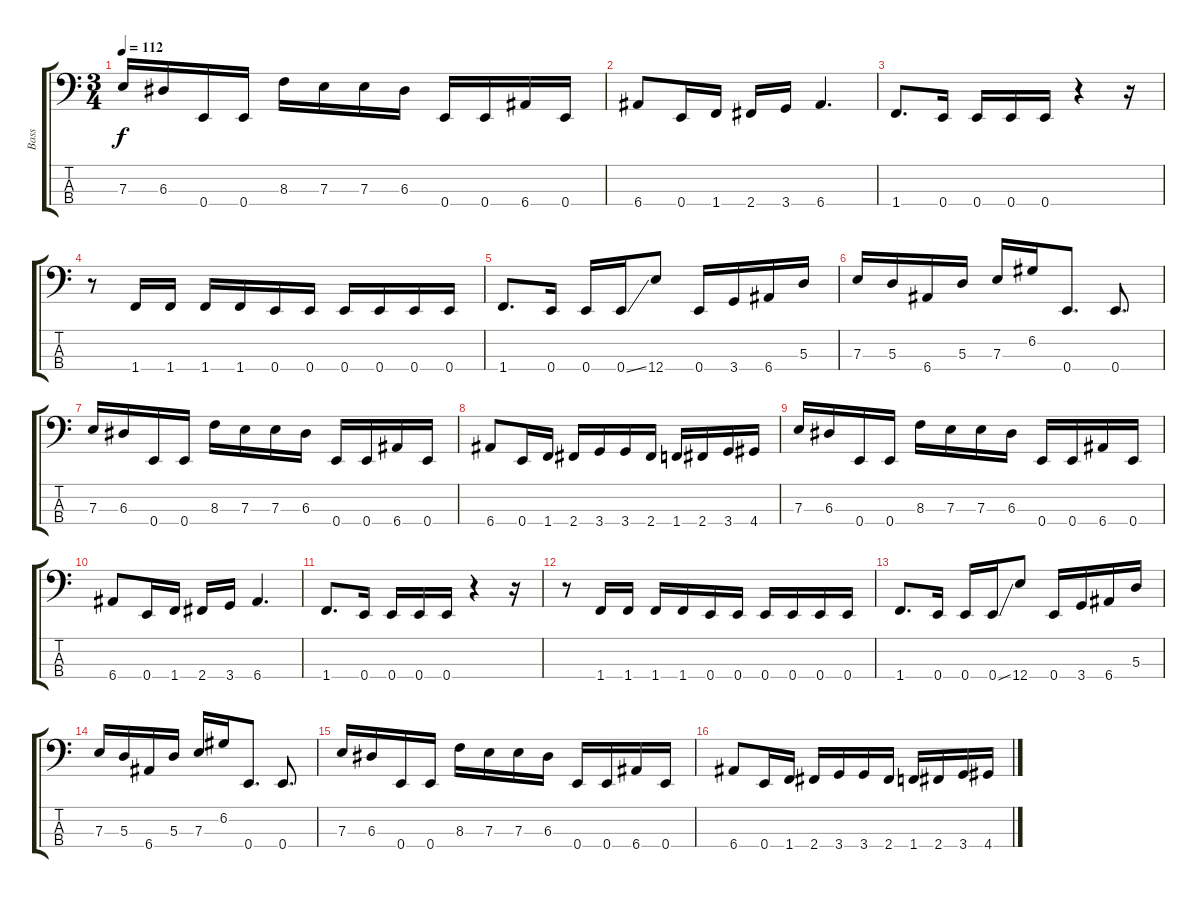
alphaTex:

\track ("Bass" "Bass") {instrument electricbassfinger}
\staff {score tabs}
\tuning (G2 D2 A1 E1) {hide}
\ts (3 4)
\tempo 112
\clef f4
\ks c
7.3.16{dy f} 6.3.16 0.4.16 0.4.16 8.3.16 7.3.16 7.3.16 6.3.16 0.4.16 0.4.16 6.4.16 0.4.16 |
6.4.8 0.4.16 1.4.16 2.4.16 3.4.16 6.4.4{d} |
1.4.8{d} 0.4.16 0.4.16 0.4.16 0.4.16 r.4 r.16 |
r.8 1.4.16 1.4.16 1.4.16 1.4.16 0.4.16 0.4.16 0.4.16 0.4.16 0.4.16 0.4.16 |
1.4.8{d} 0.4.16 0.4.16 0.4{ss}.16 12.4.8 0.4.16 3.4.16 6.4.16 5.3.16 |
7.3.16 5.3.16 6.4.16 5.3.16 7.3.16 6.2.16 0.4.8{d} 0.4.8{d} |
7.3.16 6.3.16 0.4.16 0.4.16 8.3.16 7.3.16 7.3.16 6.3.16 0.4.16 0.4.16 6.4.16 0.4.16 |
6.4.8 0.4.16 1.4.16 2.4.16 3.4.16 3.4.16 2.4.16 1.4.16 2.4.16 3.4.16 4.4.16 |
7.3.16 6.3.16 0.4.16 0.4.16 8.3.16 7.3.16 7.3.16 6.3.16 0.4.16 0.4.16 6.4.16 0.4.16 |
6.4.8 0.4.16 1.4.16 2.4.16 3.4.16 6.4.4{d} |
1.4.8{d} 0.4.16 0.4.16 0.4.16 0.4.16 r.4 r.16 |
r.8 1.4.16 1.4.16 1.4.16 1.4.16 0.4.16 0.4.16 0.4.16 0.4.16 0.4.16 0.4.16 |
1.4.8{d} 0.4.16 0.4.16 0.4{ss}.16 12.4.8 0.4.16 3.4.16 6.4.16 5.3.16 |
7.3.16 5.3.16 6.4.16 5.3.16 7.3.16 6.2.16 0.4.8{d} 0.4.8{d} |
7.3.16 6.3.16 0.4.16 0.4.16 8.3.16 7.3.16 7.3.16 6.3.16 0.4.16 0.4.16 6.4.16 0.4.16 |
6.4.8 0.4.16 1.4.16 2.4.16 3.4.16 3.4.16 2.4.16 1.4.16 2.4.16 3.4.16 4.4.16
